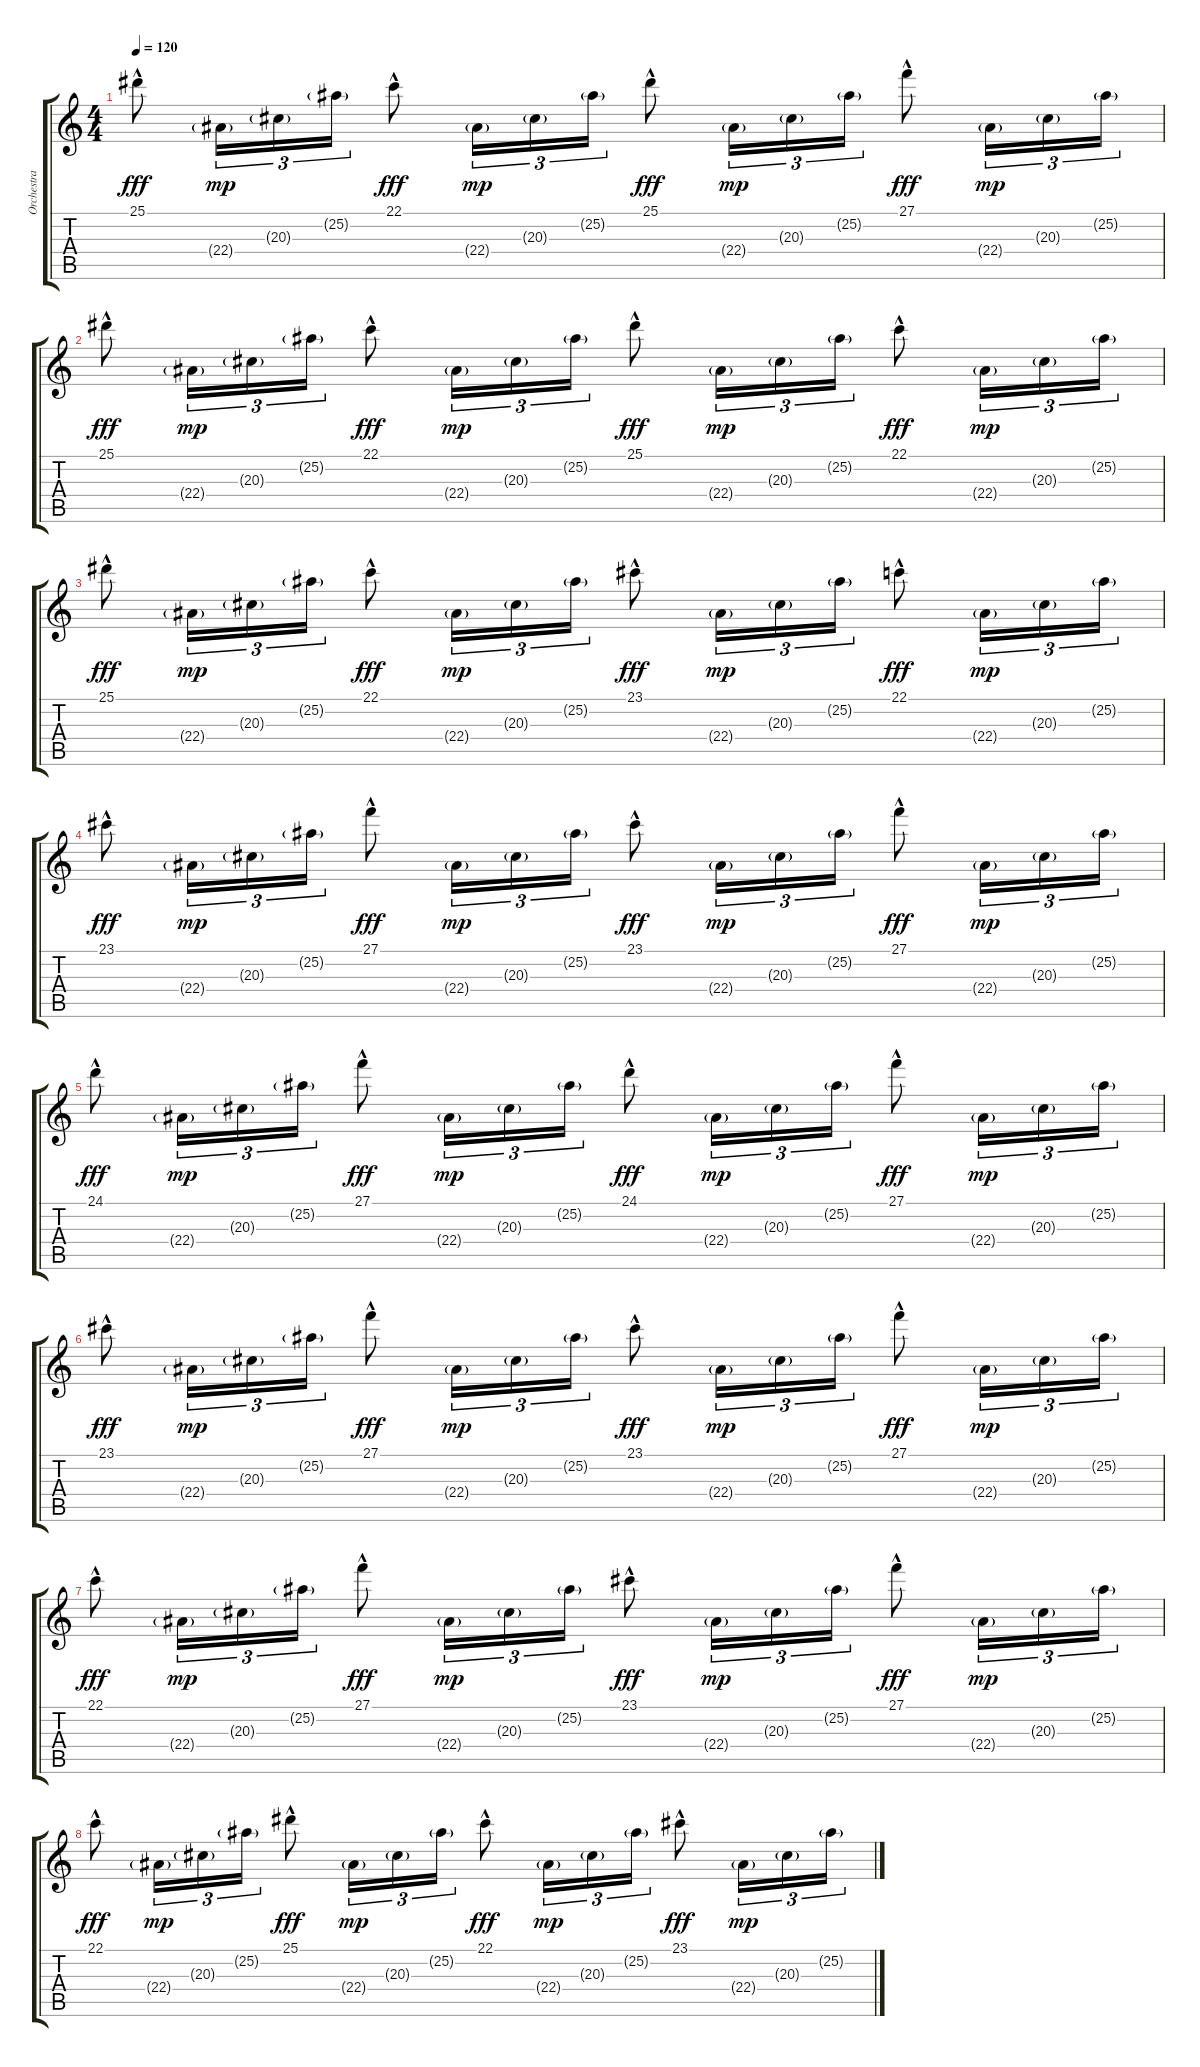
\track ("Orchestra Pizzicato" "Orchestra ") {instrument stringensemble1}
\staff {score tabs}
\tuning (D4 A3 F3 C3 G2 C2) {hide}
\ts (4 4)
\tempo 120
\clef g2
\ks c
25.1{hac}.8{dy fff} 22.4{g}.16{tu (3 2) dy mp} 20.3{g}.16{tu (3 2)} 25.2{g}.16{tu (3 2)} 22.1{hac}.8{dy fff} 22.4{g}.16{tu (3 2) dy mp} 20.3{g}.16{tu (3 2)} 25.2{g}.16{tu (3 2)} 25.1{hac}.8{dy fff} 22.4{g}.16{tu (3 2) dy mp} 20.3{g}.16{tu (3 2)} 25.2{g}.16{tu (3 2)} 27.1{hac}.8{dy fff} 22.4{g}.16{tu (3 2) dy mp} 20.3{g}.16{tu (3 2)} 25.2{g}.16{tu (3 2)} |
25.1{hac}.8{dy fff} 22.4{g}.16{tu (3 2) dy mp} 20.3{g}.16{tu (3 2)} 25.2{g}.16{tu (3 2)} 22.1{hac}.8{dy fff} 22.4{g}.16{tu (3 2) dy mp} 20.3{g}.16{tu (3 2)} 25.2{g}.16{tu (3 2)} 25.1{hac}.8{dy fff} 22.4{g}.16{tu (3 2) dy mp} 20.3{g}.16{tu (3 2)} 25.2{g}.16{tu (3 2)} 22.1{hac}.8{dy fff} 22.4{g}.16{tu (3 2) dy mp} 20.3{g}.16{tu (3 2)} 25.2{g}.16{tu (3 2)} |
25.1{hac}.8{dy fff} 22.4{g}.16{tu (3 2) dy mp} 20.3{g}.16{tu (3 2)} 25.2{g}.16{tu (3 2)} 22.1{hac}.8{dy fff} 22.4{g}.16{tu (3 2) dy mp} 20.3{g}.16{tu (3 2)} 25.2{g}.16{tu (3 2)} 23.1{hac}.8{dy fff} 22.4{g}.16{tu (3 2) dy mp} 20.3{g}.16{tu (3 2)} 25.2{g}.16{tu (3 2)} 22.1{hac}.8{dy fff} 22.4{g}.16{tu (3 2) dy mp} 20.3{g}.16{tu (3 2)} 25.2{g}.16{tu (3 2)} |
23.1{hac}.8{dy fff} 22.4{g}.16{tu (3 2) dy mp} 20.3{g}.16{tu (3 2)} 25.2{g}.16{tu (3 2)} 27.1{hac}.8{dy fff} 22.4{g}.16{tu (3 2) dy mp} 20.3{g}.16{tu (3 2)} 25.2{g}.16{tu (3 2)} 23.1{hac}.8{dy fff} 22.4{g}.16{tu (3 2) dy mp} 20.3{g}.16{tu (3 2)} 25.2{g}.16{tu (3 2)} 27.1{hac}.8{dy fff} 22.4{g}.16{tu (3 2) dy mp} 20.3{g}.16{tu (3 2)} 25.2{g}.16{tu (3 2)} |
24.1{hac}.8{dy fff} 22.4{g}.16{tu (3 2) dy mp} 20.3{g}.16{tu (3 2)} 25.2{g}.16{tu (3 2)} 27.1{hac}.8{dy fff} 22.4{g}.16{tu (3 2) dy mp} 20.3{g}.16{tu (3 2)} 25.2{g}.16{tu (3 2)} 24.1{hac}.8{dy fff} 22.4{g}.16{tu (3 2) dy mp} 20.3{g}.16{tu (3 2)} 25.2{g}.16{tu (3 2)} 27.1{hac}.8{dy fff} 22.4{g}.16{tu (3 2) dy mp} 20.3{g}.16{tu (3 2)} 25.2{g}.16{tu (3 2)} |
23.1{hac}.8{dy fff} 22.4{g}.16{tu (3 2) dy mp} 20.3{g}.16{tu (3 2)} 25.2{g}.16{tu (3 2)} 27.1{hac}.8{dy fff} 22.4{g}.16{tu (3 2) dy mp} 20.3{g}.16{tu (3 2)} 25.2{g}.16{tu (3 2)} 23.1{hac}.8{dy fff} 22.4{g}.16{tu (3 2) dy mp} 20.3{g}.16{tu (3 2)} 25.2{g}.16{tu (3 2)} 27.1{hac}.8{dy fff} 22.4{g}.16{tu (3 2) dy mp} 20.3{g}.16{tu (3 2)} 25.2{g}.16{tu (3 2)} |
22.1{hac}.8{dy fff} 22.4{g}.16{tu (3 2) dy mp} 20.3{g}.16{tu (3 2)} 25.2{g}.16{tu (3 2)} 27.1{hac}.8{dy fff} 22.4{g}.16{tu (3 2) dy mp} 20.3{g}.16{tu (3 2)} 25.2{g}.16{tu (3 2)} 23.1{hac}.8{dy fff} 22.4{g}.16{tu (3 2) dy mp} 20.3{g}.16{tu (3 2)} 25.2{g}.16{tu (3 2)} 27.1{hac}.8{dy fff} 22.4{g}.16{tu (3 2) dy mp} 20.3{g}.16{tu (3 2)} 25.2{g}.16{tu (3 2)} |
22.1{hac}.8{dy fff} 22.4{g}.16{tu (3 2) dy mp} 20.3{g}.16{tu (3 2)} 25.2{g}.16{tu (3 2)} 25.1{hac}.8{dy fff} 22.4{g}.16{tu (3 2) dy mp} 20.3{g}.16{tu (3 2)} 25.2{g}.16{tu (3 2)} 22.1{hac}.8{dy fff} 22.4{g}.16{tu (3 2) dy mp} 20.3{g}.16{tu (3 2)} 25.2{g}.16{tu (3 2)} 23.1{hac}.8{dy fff} 22.4{g}.16{tu (3 2) dy mp} 20.3{g}.16{tu (3 2)} 25.2{g}.16{tu (3 2)}
